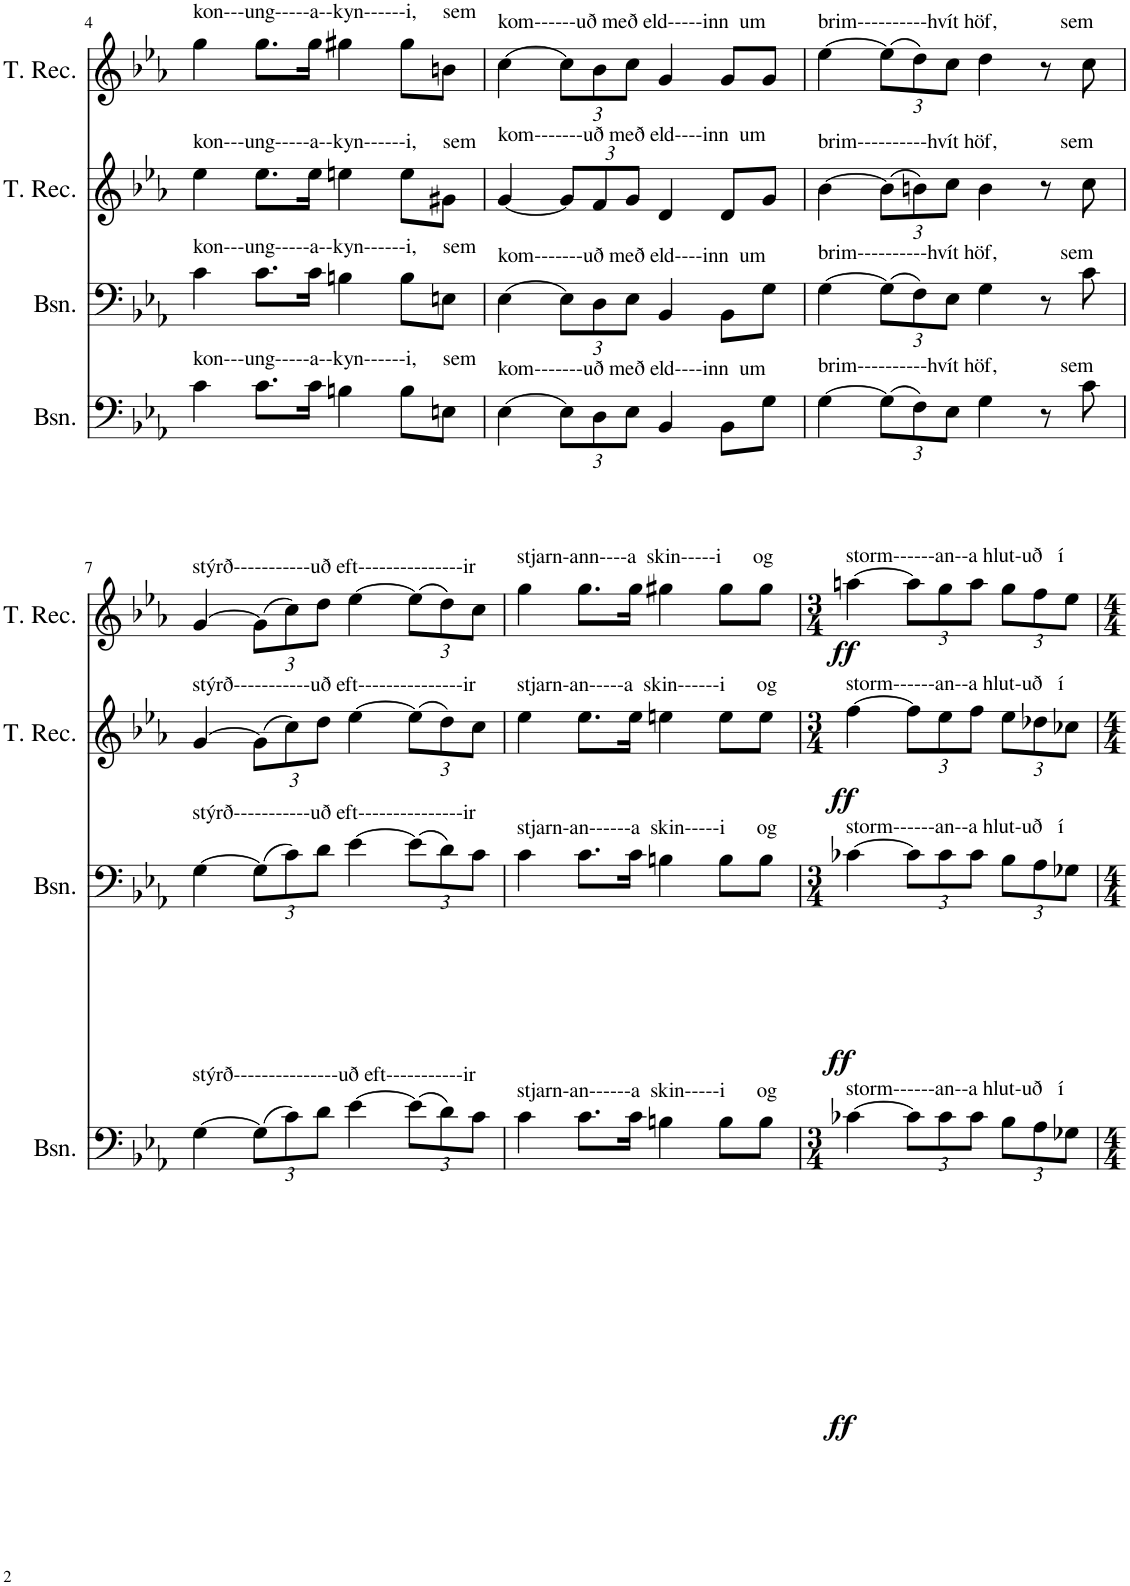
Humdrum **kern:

**kern	**dynam	**kern	**dynam	**kern	**dynam	**kern	**dynam
*part4	*part4	*part3	*part3	*part2	*part2	*part1	*part1
*staff4	*staff4	*staff3	*staff3	*staff2	*staff2	*staff1	*staff1
*I"Bassoon	*	*I"Bassoon	*	*I"Tenor Recorder	*	*I"Tenor Recorder	*
*I'Bsn.	*	*I'Bsn.	*	*I'T. Rec.	*	*I'T. Rec.	*
!!LO:PB:g=z
*clefF4	*	*clefF4	*	*clefG2	*	*clefG2	*
*k[b-e-a-]	*	*k[b-e-a-]	*	*k[b-e-a-]	*	*k[b-e-a-]	*
*M4/4	*	*M4/4	*	*M4/4	*	*M4/4	*
=4	=4	=4	=4	=4	=4	=4	=4
!	!	!	!	!	!	!LO:TX:a:t=kon---ung-----a--kyn------i,     sem	!
!	!	!	!	!LO:TX:a:t=kon---ung-----a--kyn------i,     sem	!	!	!
!	!	!LO:TX:a:t=kon---ung-----a--kyn------i,     sem	!	!	!	!	!
!LO:TX:a:t=kon---ung-----a--kyn------i,     sem	!	!	!	!	!	!	!
4c\	.	4c\	.	4ee-\	.	4gg\	.
8.c\L	.	8.c\L	.	8.ee-\L	.	8.gg\L	.
16c\Jk	.	16c\Jk	.	16ee-\Jk	.	16gg\Jk	.
4Bn\	.	4Bn\	.	4een\	.	4gg#X\	.
8B\L	.	8B\L	.	8ee\L	.	8gg#\L	.
8En\J	.	8En\J	.	8g#X\J	.	8bn\J	.
=5	=5	=5	=5	=5	=5	=5	=5
!	!	!	!	!	!	!LO:TX:a:t=kom------uð með eld-----inn  um	!
!	!	!	!	!LO:TX:a:t=kom-------uð með eld----inn  um	!	!	!
!	!	!LO:TX:a:t=kom-------uð með eld----inn  um	!	!	!	!	!
!LO:TX:a:t=kom-------uð með eld----inn  um	!	!	!	!	!	!	!
[4E-\	.	[4E-\	.	[4g/	.	[4cc\	.
*Xbrackettup	*	*Xbrackettup	*	*Xbrackettup	*	*Xbrackettup	*
12E-\L]	.	12E-\L]	.	12g/L]	.	12cc\L]	.
12D\	.	12D\	.	12f/	.	12b-\	.
12E-\J	.	12E-\J	.	12g/J	.	12cc\J	.
4BB-/	.	4BB-/	.	4d/	.	4g/	.
8BB-\L	.	8BB-\L	.	8d/L	.	8g/L	.
8G\J	.	8G\J	.	8g/J	.	8g/J	.
=6	=6	=6	=6	=6	=6	=6	=6
!	!	!	!	!	!	!LO:TX:a:t=brim----------hvít höf,            sem	!
!	!	!	!	!LO:TX:a:t=brim----------hvít höf,            sem	!	!	!
!	!	!LO:TX:a:t=brim----------hvít höf,            sem	!	!	!	!	!
!LO:TX:a:t=brim----------hvít höf,            sem	!	!	!	!	!	!	!
[4G\	.	[4G\	.	[4b-\	.	[4ee-\	.
(12G\L]	.	(12G\L]	.	(12b-\L]	.	(12ee-\L]	.
12F\)	.	12F\)	.	12bn\)	.	12dd\)	.
12E-\J	.	12E-\J	.	12cc\J	.	12cc\J	.
4G\	.	4G\	.	4b\	.	4dd\	.
8r	.	8r	.	8r	.	8r	.
8c\	.	8c\	.	8cc\	.	8cc\	.
!!LO:LB:g=z
=7	=7	=7	=7	=7	=7	=7	=7
!	!	!	!	!	!	!LO:TX:a:t=stýrð-----------uð eft---------------ir	!
!	!	!	!	!LO:TX:a:t=stýrð-----------uð eft---------------ir	!	!	!
!	!	!LO:TX:a:t=stýrð-----------uð eft---------------ir	!	!	!	!	!
!LO:TX:a:t=stýrð---------------uð eft-----------ir	!	!	!	!	!	!	!
[4G\	.	[4G\	.	[4g/	.	[4g/	.
(12G\L]	.	(12G\L]	.	(12g\L]	.	(12g\L]	.
12c\)	.	12c\)	.	12cc\)	.	12cc\)	.
12d\J	.	12d\J	.	12dd\J	.	12dd\J	.
[4e-\	.	[4e-\	.	[4ee-\	.	[4ee-\	.
(12e-\L]	.	(12e-\L]	.	(12ee-\L]	.	(12ee-\L]	.
12d\)	.	12d\)	.	12dd\)	.	12dd\)	.
12c\J	.	12c\J	.	12cc\J	.	12cc\J	.
=8	=8	=8	=8	=8	=8	=8	=8
!	!	!	!	!	!	!LO:TX:a:t=stjarn-ann----a  skin-----i      og	!
!	!	!	!	!LO:TX:a:t=stjarn-an-----a  skin------i      og	!	!	!
!	!	!LO:TX:a:t=stjarn-an------a  skin-----i      og	!	!	!	!	!
!LO:TX:a:t=stjarn-an------a  skin-----i      og	!	!	!	!	!	!	!
4c\	.	4c\	.	4ee-\	.	4gg\	.
8.c\L	.	8.c\L	.	8.ee-\L	.	8.gg\L	.
16c\Jk	.	16c\Jk	.	16ee-\Jk	.	16gg\Jk	.
4Bn\	.	4Bn\	.	4een\	.	4gg#X\	.
8B\L	.	8B\L	.	8ee\L	.	8gg#\L	.
8B\J	.	8B\J	.	8ee\J	.	8gg#\J	.
=9	=9	=9	=9	=9	=9	=9	=9
*M3/4	*	*M3/4	*	*M3/4	*	*M3/4	*
!	!	!	!	!	!	!LO:TX:a:t=storm------an--a hlut-uð   í	!
!	!	!	!	!LO:TX:a:t=storm------an--a hlut-uð   í	!	!	!
!	!	!LO:TX:a:t=storm------an--a hlut-uð   í	!	!	!	!	!
!LO:TX:a:t=storm------an--a hlut-uð   í	!	!	!	!	!	!	!
!	!LO:DY:b	!	!LO:DY:b	!	!LO:DY:b	!	!LO:DY:b
[4c-X\	ff	[4c-X\	ff	[4ff\	ff	[4aan\	ff
12c-\L]	.	12c-\L]	.	12ff\L]	.	12aa\L]	.
12c-\	.	12c-\	.	12ee-\	.	12gg\	.
12c-\J	.	12c-\J	.	12ff\J	.	12aa\J	.
12B-\L	.	12B-\L	.	12ee-\L	.	12gg\L	.
12A-\	.	12A-\	.	12dd-X\	.	12ff\	.
12G-X\J	.	12G-X\J	.	12cc-X\J	.	12ee-\J	.
=	=	=	=	=	=	=	=
*-	*-	*-	*-	*-	*-	*-	*-
